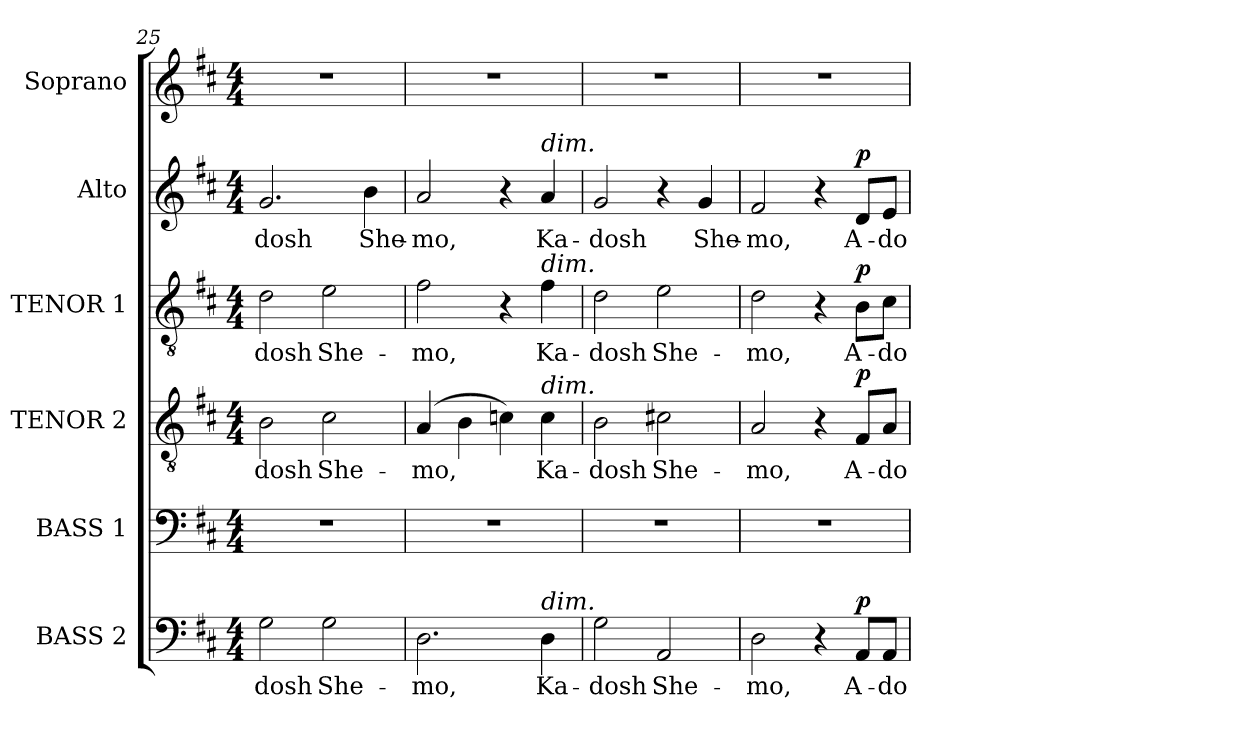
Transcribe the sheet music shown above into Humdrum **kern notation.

**kern	**text	**dynam	**kern	**kern	**text	**dynam	**kern	**text	**dynam	**kern	**text	**dynam	**kern
*part6	*part6	*part6	*part5	*part4	*part4	*part4	*part3	*part3	*part3	*part2	*part2	*part2	*part1
*staff6	*staff6	*staff6	*staff5	*staff4	*staff4	*staff4	*staff3	*staff3	*staff3	*staff2	*staff2	*staff2	*staff1
*I"BASS 2	*	*	*I"BASS 1	*I"TENOR 2	*	*	*I"TENOR 1	*	*	*I"Alto	*	*	*I"Soprano
*I'B. 2	*	*	*I'B. 1	*I'T. 2	*	*	*I'T. 1	*	*	*I'A.	*	*	*I'S.
*clefF4	*	*	*clefF4	*clefGv2	*	*	*clefGv2	*	*	*clefG2	*	*	*clefG2
*	*	*	*	*ITrd7c12	*	*	*ITrd7c12	*	*	*	*	*	*
*k[f#c#]	*	*	*k[f#c#]	*k[f#c#]	*	*	*k[f#c#]	*	*	*k[f#c#]	*	*	*k[f#c#]
*D:	*	*	*D:	*D:	*	*	*D:	*	*	*D:	*	*	*D:
*M4/4	*	*	*M4/4	*M4/4	*	*	*M4/4	*	*	*M4/4	*	*	*M4/4
=25	=25	=25	=25	=25	=25	=25	=25	=25	=25	=25	=25	=25	=25
!	!LO:LY:b:color=#000000	!	!	!	!	!	!	!	!	!	!	!	!
!	!	!	!	!	!LO:LY:b:color=#000000	!	!	!	!	!	!	!	!
!	!	!	!	!	!	!	!	!LO:LY:b:color=#000000	!	!	!	!	!
!	!	!	!	!	!	!	!	!	!	!	!LO:LY:b:color=#000000	!	!
2Gi\	-dosh	.	1r	2BBi\	-dosh	.	2Di\	-dosh	.	2.gi/	-dosh	.	1r
!	!LO:LY:b:color=#000000	!	!	!	!	!	!	!	!	!	!	!	!
!	!	!	!	!	!LO:LY:b:color=#000000	!	!	!	!	!	!	!	!
!	!	!	!	!	!	!	!	!LO:LY:b:color=#000000	!	!	!	!	!
2Gi\	She-	.	.	2C#i\	She-	.	2Ei\	She-	.	.	.	.	.
!	!	!	!	!	!	!	!	!	!	!	!LO:LY:b:color=#000000	!	!
.	.	.	.	.	.	.	.	.	.	4bi\	She-	.	.
=26	=26	=26	=26	=26	=26	=26	=26	=26	=26	=26	=26	=26	=26
!	!LO:LY:b:color=#000000	!	!	!	!	!	!	!	!	!	!	!	!
!	!	!	!	!	!LO:LY:b:color=#000000	!	!	!	!	!	!	!	!
!	!	!	!	!	!	!	!	!LO:LY:b:color=#000000	!	!	!	!	!
!	!	!	!	!	!	!	!	!	!	!	!LO:LY:b:color=#000000	!	!
2.Di\	-mo,	.	1r	(4AAi/	-mo,	.	2F#i\	-mo,	.	2ai/	-mo,	.	1r
.	.	.	.	4BBi\	.	.	.	.	.	.	.	.	.
.	.	.	.	4Cni\)	.	.	4r	.	.	4r	.	.	.
!	!LO:LY:b:color=#000000	!	!	!	!	!	!	!	!	!	!	!	!
!	!	!	!	!	!LO:LY:b:color=#000000	!	!	!	!	!	!	!	!
!	!	!	!	!	!	!	!	!LO:LY:b:color=#000000	!	!	!	!	!
!	!	!	!	!	!	!	!	!	!	!LO:TX:a:i:t=dim.	!	!	!
!	!	!	!	!	!	!	!LO:TX:a:i:t=dim.	!	!	!	!	!	!
!	!	!	!	!LO:TX:a:i:t=dim.	!	!	!	!	!	!	!	!	!
!LO:TX:a:i:t=dim.	!	!	!	!	!	!	!	!	!	!	!	!	!
!	!	!	!	!	!	!	!	!	!	!	!LO:LY:b:color=#000000	!	!
4Di\	Ka-	.	.	4Ci\	Ka-	.	4F#i\	Ka-	.	4ai/	Ka-	.	.
=27	=27	=27	=27	=27	=27	=27	=27	=27	=27	=27	=27	=27	=27
!	!LO:LY:b:color=#000000	!	!	!	!	!	!	!	!	!	!	!	!
!	!	!	!	!	!LO:LY:b:color=#000000	!	!	!	!	!	!	!	!
!	!	!	!	!	!	!	!	!LO:LY:b:color=#000000	!	!	!	!	!
!	!	!	!	!	!	!	!	!	!	!	!LO:LY:b:color=#000000	!	!
2Gi\	-dosh	.	1r	2BBi\	-dosh	.	2Di\	-dosh	.	2gi/	-dosh	.	1r
!	!LO:LY:b:color=#000000	!	!	!	!	!	!	!	!	!	!	!	!
!	!	!	!	!	!LO:LY:b:color=#000000	!	!	!	!	!	!	!	!
!	!	!	!	!	!	!	!	!LO:LY:b:color=#000000	!	!	!	!	!
2AAi/	She-	.	.	2C#Xi\	She-	.	2Ei\	She-	.	4r	.	.	.
!	!	!	!	!	!	!	!	!	!	!	!LO:LY:b:color=#000000	!	!
.	.	.	.	.	.	.	.	.	.	4gi/	She-	.	.
!!LO:LB:g=z
=28	=28	=28	=28	=28	=28	=28	=28	=28	=28	=28	=28	=28	=28
!	!LO:LY:b:color=#000000	!	!	!	!	!	!	!	!	!	!	!	!
!	!	!	!	!	!LO:LY:b:color=#000000	!	!	!	!	!	!	!	!
!	!	!	!	!	!	!	!	!LO:LY:b:color=#000000	!	!	!	!	!
!	!	!	!	!	!	!	!	!	!	!	!LO:LY:b:color=#000000	!	!
2Di\	-mo,	.	1r	2AAi/	-mo,	.	2Di\	-mo,	.	2f#i/	-mo,	.	1r
4r	.	.	.	4r	.	.	4r	.	.	4r	.	.	.
!	!LO:LY:b:color=#000000	!	!	!	!	!	!	!	!	!	!	!	!
!	!	!	!	!	!LO:LY:b:color=#000000	!	!	!	!	!	!	!	!
!	!	!	!	!	!	!	!	!LO:LY:b:color=#000000	!	!	!	!	!
!	!	!	!	!	!	!	!	!	!	!	!LO:LY:b:color=#000000	!	!
8AAi/L	A-	p	.	8FF#i/L	A-	p	8BBi\L	A-	p	8di/L	A-	p	.
!	!LO:LY:b:color=#000000	!	!	!	!	!	!	!	!	!	!	!	!
!	!	!	!	!	!LO:LY:b:color=#000000	!	!	!	!	!	!	!	!
!	!	!	!	!	!	!	!	!LO:LY:b:color=#000000	!	!	!	!	!
!	!	!	!	!	!	!	!	!	!	!	!LO:LY:b:color=#000000	!	!
8AAi/J	-do-	.	.	8AAi/J	-do-	.	8C#i\J	-do-	.	8ei/J	-do-	.	.
=	=	=	=	=	=	=	=	=	=	=	=	=	=
*-	*-	*-	*-	*-	*-	*-	*-	*-	*-	*-	*-	*-	*-
